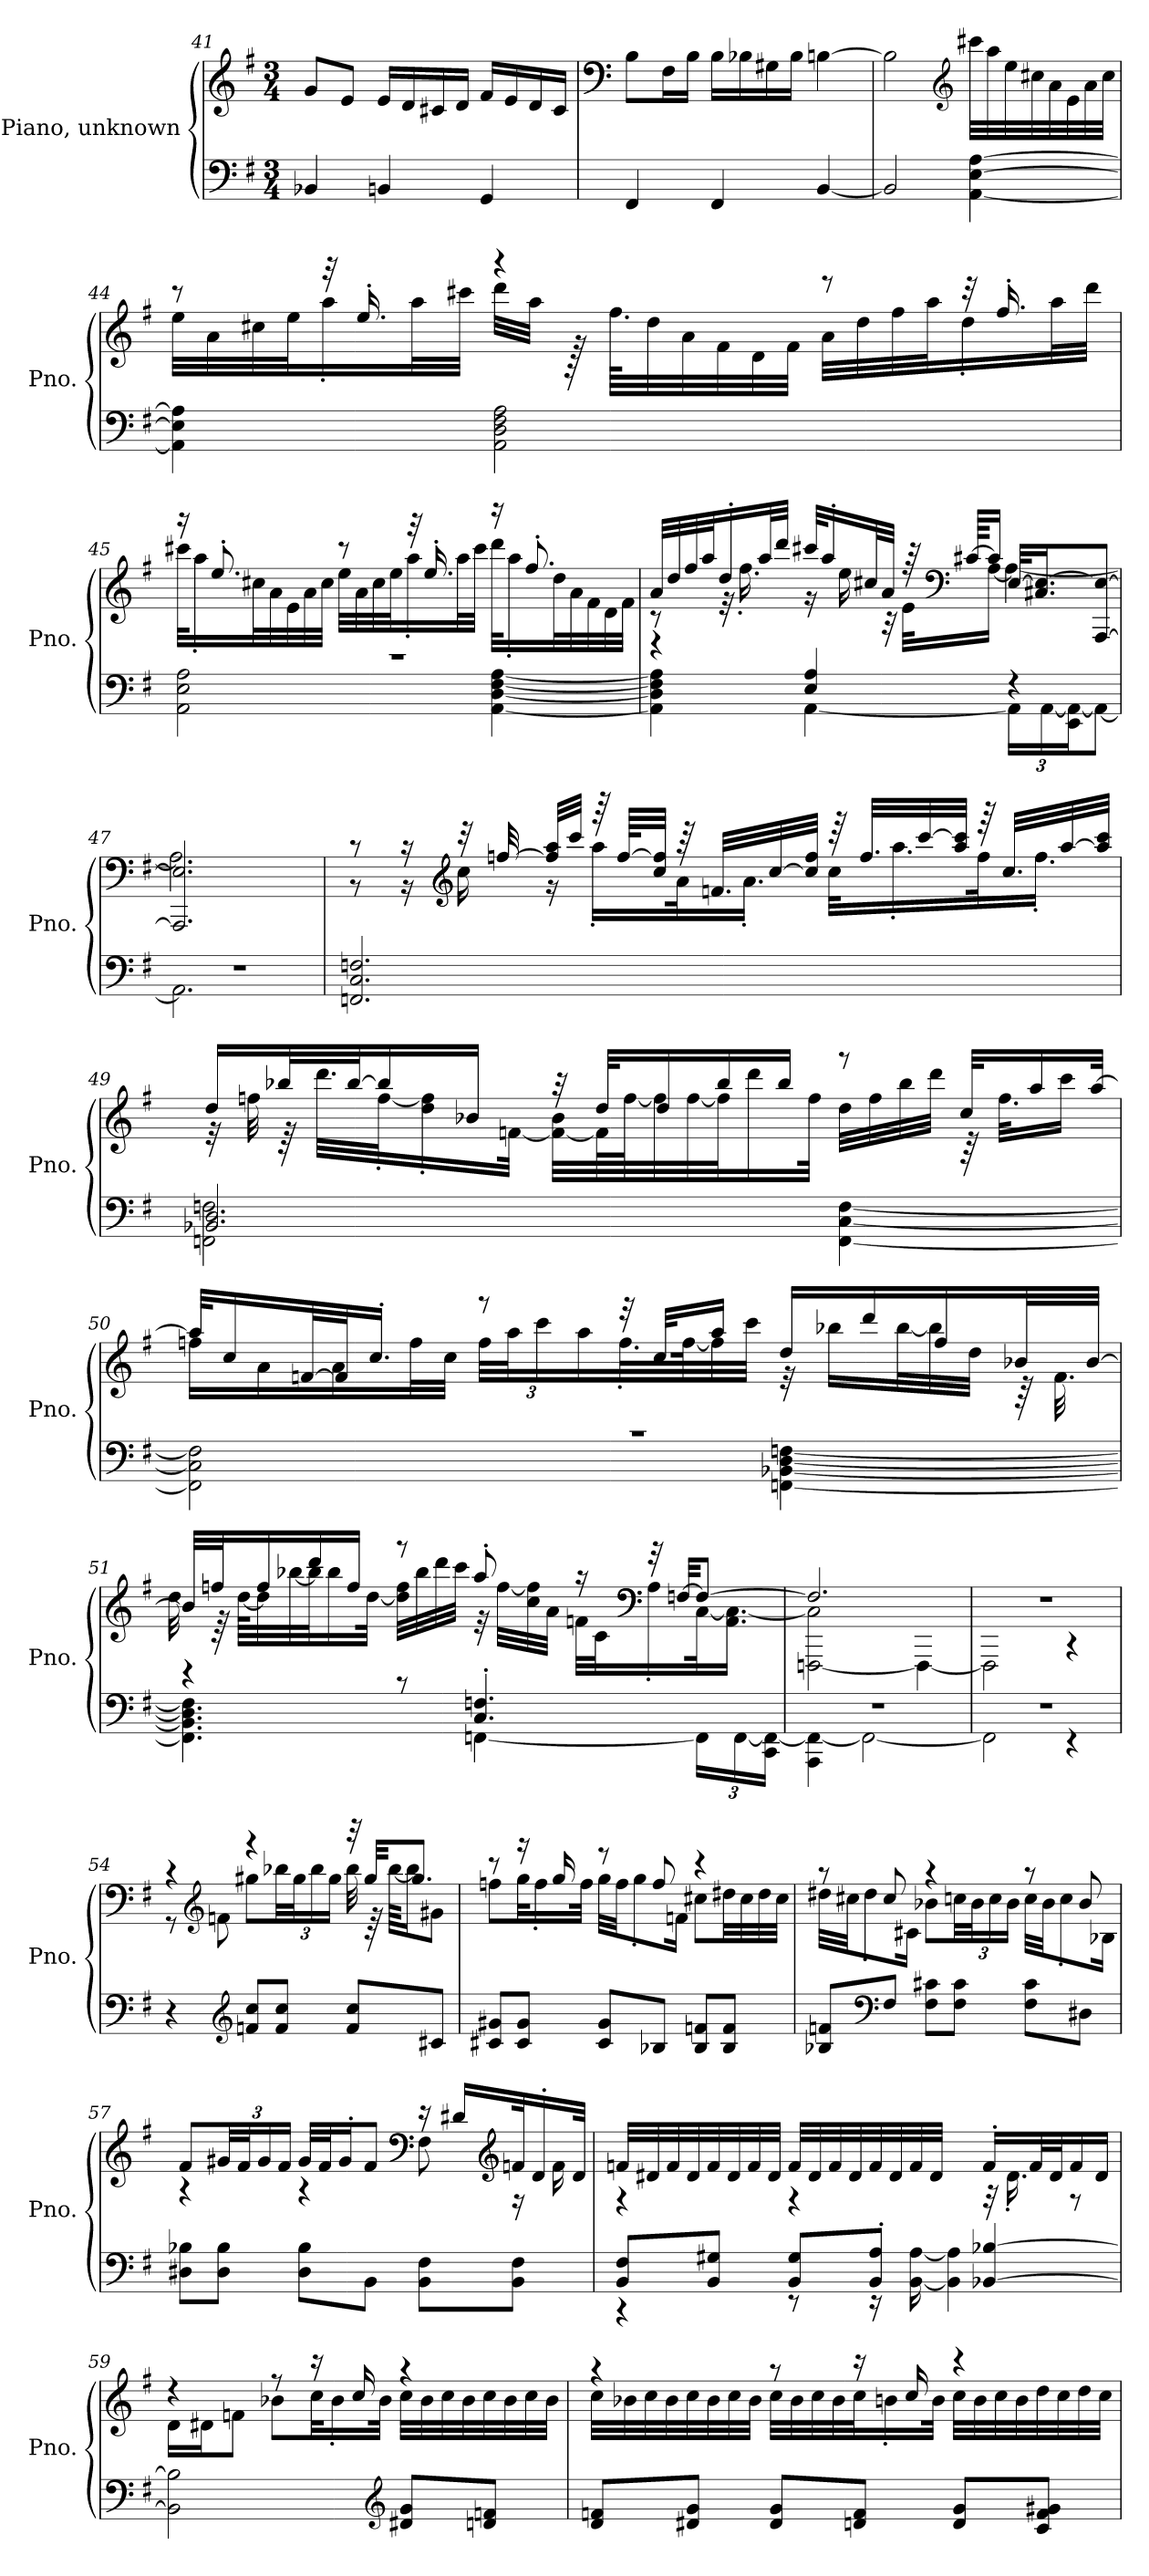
**kern	**kern
*part1	*part1
*staff2	*staff1
*I"Piano, unknown	*
*I'Pno.	*
*clefF4	*clefG2
*k[f#]	*k[f#]
*M3/4	*M3/4
=41	=41
4BB-X/	8g/L
.	8e/J
4BBn/	16e/LL
.	16d/
.	16c#X/
.	16d/JJ
4GG/	16f#/LL
.	16e/
.	16d/
.	16c#/JJ
=42	=42
*	*clefF4
4FF#/	8B\L
.	16F#\L
.	16B\JJ
4FF#/	16B\LL
.	16B-X\
.	16G#X\
.	16B-\JJ
[4BB/	[4Bn\
!!LO:LB:g=z
=43	=43
2BB/]	2B\]
*	*clefG2
[4AA\ [4E\ [4A\	32ccc#X\LLL
.	32aa\
.	32ee\
.	32cc#X\
.	32a\
.	32e\
.	32a\
.	32cc#\JJJ
=44	=44
*	*^
4AA\] 4E\] 4A\]	8r	32ee\LLL
.	.	32a\
.	.	32cc#X\
.	.	32ee\J
.	32r	16aa'\
.	16.ee'/	.
.	.	32aa\L
.	.	32ccc#X\JJJ
2AA\ 2D\ 2F#\ 2A\	4r	32ddd\LLL
.	.	32aa\JJJ
.	.	128r
.	.	64.ff#\KLLL
.	.	32dd\
.	.	32a\
.	.	32f#\
.	.	32d\
.	.	32f#\JJJ
.	8r	32a\LLL
.	.	32dd\
.	.	32ff#\
.	.	32aa\J
.	32r	16dd'\
.	16.ff#'/	.
.	.	32aa\L
.	.	32ddd\JJJ
!!LO:PB:g=z	!!
=45	=45	=45
*^	*	*
2.r	2AA\ 2E\ 2A\	16r	32ccc#X\KLL
.	.	.	16aa'\
.	.	8.ee'/	.
.	.	.	32cc#X\L
.	.	.	32a\
.	.	.	32e\
.	.	.	32a\
.	.	.	32cc#\JJJ
.	.	8r	32ee\LLL
.	.	.	32a\
.	.	.	32cc#\
.	.	.	32ee\J
.	.	32r	16aa'\
.	.	16.ee'/	.
.	.	.	32aa\L
.	.	.	32ccc#\JJJ
.	[4AA\ [4D\ [4F#\ [4A\	16r	32ddd\KLL
.	.	.	16aa'\
.	.	8.ff#'/	.
.	.	.	32dd\L
.	.	.	32a\
.	.	.	32f#\
.	.	.	32d\
.	.	.	32f#\JJJ
!!LO:LB:g=z	!!
=46	=46	=46	=46
4r	4AA\] 4D\] 4F#\] 4A\]	32a/LLL	8r
.	.	32dd/	.
.	.	32ff#/	.
.	.	32aa/J	.
.	.	16dd'/	32r
.	.	.	16.ff#'\
.	.	32aa/L	.
.	.	32ddd/JJJ	.
4E/ 4A/	[4AA\	32ccc#X/KLL	16r
.	.	16aa'/	.
.	.	.	16ee\
.	.	32cc#X/L	.
.	.	32a/JJJ	32r
.	.	64r	32e\KLL
*	*	*clefF4	*
.	.	[64c#X/KKLL	.
.	.	16c#/JJ]	[16A\JJ
*	*Xbrackettup	*	*
4r	24AA\LL]	[32E/KLL	4A\_
.	.	16.C#X/ 16.E/_J	.
.	[24AA\	.	.
.	24EE\ 24AA\_J	.	.
.	8AA\J_	[8AAA/ 8E/_J	.
=47	=47	=47	=47
2.r	2.AA\]	2.AAA/] 2.E/]	2.A\]
*v	*v	*	*
!!LO:LB:g=z	!!
=48	=48	=48
2.FFn/ 2.C/ 2.Fn/	8r	8r
.	16r	16r
*	*clefG2	*
.	32r	16cc\
.	[32ffn/	.
.	32ff/] 32aa/LLL	16r
.	32ccc/JJJ	.
.	64r	16aa'\LL
.	[64ff/KLLL	.
.	32cc/ 32ff/]JJJ	.
.	64r	32a\K
.	32.fn/LLL	.
.	.	16.a'\JJ
.	[32cc/	.
.	32cc/] 32ff/JJJ	.
.	64r	32cc\KLL
.	32.ff/LLL	.
.	.	16.aa'\
.	[32ccc/	.
.	32aa/ 32ccc/]JJJ	.
.	64r	32ff\K
.	32.cc/LLL	.
.	.	16.ff'\JJ
.	[32aa/	.
.	32aa/] 32ccc/JJJ	.
!!LO:LB:g=z	!!
=49	=49	=49
*^	*	*
2.BB-X/ 2.D/	2FFn\ 2Fn\	16dd/LL	32r
.	.	.	32ffn\
.	.	32bb-X/L	64r
.	.	.	32.ddd\LLL
.	.	[32bb-/J	.
.	.	16bb-/]	[32ff'\J
.	.	.	16dd\' 16ff\]'
.	.	16b-X/JJ	.
.	.	.	[32fn\JJk
.	.	32r	32f\_ 32b-\LLL
.	.	32dd/KLL	64f\L]
.	.	.	[64ff\J
.	.	16dd/	32ff\]
.	.	.	[32ff\
.	.	16bb-/	32ff\J]
.	.	.	16ddd\
.	.	16bb-/JJ	.
.	.	.	32ff\JJk
.	[4FF\ [4C\ [4F\	8r	32dd\LLL
.	.	.	32ff\
.	.	.	32bb-\
.	.	.	32ddd\JJJ
.	.	32cc/KLL	64r
.	.	.	32.ff\KLL
.	.	16aa/	.
.	.	.	16ccc\JJ
.	.	[32aa/JJk	.
!!LO:LB:g=z	!!
=50	=50	=50	=50
2.r	2FF\] 2C\] 2F\]	32aa/KLL]	16ffn\LL
.	.	16cc/	.
.	.	.	16a\
.	.	[32fn/L	.
.	.	32f/J]	16a\
.	.	16.cc'/JJ	.
.	.	.	32ff\L
.	.	.	32cc\JJJ
*	*	*	*Xbrackettup
.	.	8r	48ff\LLL
.	.	.	48aa\J
.	.	.	24ccc\
.	.	.	24aa\
.	.	32r	32.ff'\L
.	.	32cc/KLL	.
.	.	.	[64ff\K
.	.	16aa/JJ	32ff\]
.	.	.	32ccc\JJJ
.	[4FFn\ [4BB-X\ [4D\ [4Fn\	16dd/LL	32r
.	.	.	16bb-X\LL
.	.	16ddd/	.
.	.	.	[32bb-\L
.	.	16ff/	32bb-\]
.	.	.	32dd\JJJ
.	.	32b-X/L	64r
.	.	.	32.f\
.	.	[32b-/JJJ	.
!!LO:LB:g=z	!!
=51	=51	=51	=51
4r	4.FF\] 4.BB-\] 4.D\] 4.F\]	32b-/LLL]	32dd\
.	.	32ffn/J	64r
.	.	.	[64dd\KLLL
.	.	16ff/	32dd\]
.	.	.	[32bb-X\
.	.	16ddd/	32bb-\J]
.	.	.	16bb-\
.	.	16ff/JJ	.
.	.	.	[32dd\JJk
8r	.	8r	32dd\] 32ff\LLL
.	.	.	32bb-\
.	.	.	32ddd\
.	.	.	32ccc\JJJ
4.C/' 4.Fn/'	[4FFn\	8aa'/	32r
.	.	.	[32ff\LLL
.	.	.	32cc\ 32ff\]
.	.	.	32a\JJJ
.	.	16r	32fn\LLL
.	.	.	32c\J
*	*	*clefF4	*
.	.	32r	16A'\
.	.	[32Fn/KKL	.
.	24FF\LL]	8F/J_	[32C\K
.	.	.	16.AA\ 16.C\_JJ
.	[24FF\	.	.
.	24CC\ 24FF\_JJ	.	.
=52	=52	=52	=52
2.r	4AAA\ 4FF\_	2.F/]	[2FFFn\ 2C\]
.	2FF\_	.	.
.	.	.	4FFF\_
=53	=53	=53	=53
2.r	2FF\]	2.r	2FFF\]
.	4r	.	4r
*v	*v	*	*
!!LO:PB:g=z	!!
=54	=54	=54
4r	4r	8r
*	*clefG2	*
.	.	8fn\
*clefG2	*	*
8fn/ 8cc/L	4r	8gg#X\L
8f/ 8cc/J	.	48bb-X\LL
.	.	48gg#\J
.	.	24bb-\
.	.	24gg#\JJ
8f/ 8cc/L	32r	32bb-\
.	32gg#/KKL	64r
.	.	[64bb-\KKLL
.	8.gg#/J	16bb-\J]
8c#X/J	.	8g#X\J
=55	=55	=55
8c#X/ 8g#X/L	8r	8ffn\L
8c#/ 8g#/J	16r	32gg\KL
.	.	16ff'\
.	16gg/	.
.	.	32ff\JJk
8c#/ 8g#/L	8r	32gg\LLL
.	.	32ff\JJ
.	.	8gg'\
8B-X/J	8ff/	.
.	.	16fn\Jk
8B-/ 8fn/L	4r	8cc#X\L
8B-/ 8f/J	.	32dd#X\LL
.	.	32cc#\
.	.	32dd#\
.	.	32cc#\JJJ
!!LO:LB:g=z	!!
=56	=56	=56
8B-X/ 8fn/L	8r	32dd#X\LLL
.	.	32cc#X\JJ
.	.	8dd#'\
*clefF4	*	*
8F#/J	8cc#/	.
.	.	16c#X\Jk
8F#\ 8c#X\L	4r	8b-X\L
8F#\ 8c#\J	.	48ccn\LL
.	.	48b-\J
.	.	24cc\
.	.	24b-\JJ
8F#\ 8c#\L	8r	32cc\LLL
.	.	32b-\JJ
.	.	8cc'\
8D#X\J	8b-/	.
.	.	16B-X\Jk
=57	=57	=57
8D#X\ 8B-X\L	8f#/L	4r
8D#\ 8B-\J	48g#X/LL	.
.	48f#/J	.
.	24g#/	.
.	24f#/JJ	.
8D#\ 8B-\L	32g#/LLL	4r
.	32f#/J	.
.	16g#'/J	.
8BB\J	8f#/J	.
*	*clefF4	*
8BB\ 8F#\L	16r	8F#\
.	16d#X/LL	.
*	*clefG2	*
8BB\ 8F#\J	32fn/K	16r
.	16d#'/	.
.	.	16f\
.	32d#/JJk	.
!!LO:LB:g=z	!!
=58	=58	=58
*^	*	*
8BB/ 8F#/L	4r	32fn/LLL	4r
.	.	32d#X/	.
.	.	32f/	.
.	.	32d#/	.
8BB/ 8G#X/J	.	32f/	.
.	.	32d#/	.
.	.	32f/	.
.	.	32d#/JJJ	.
8BB/ 8G#/L	8r	32f/LLL	4r
.	.	32d#/	.
.	.	32f/	.
.	.	32d#/	.
8BB/' 8A/'J	16r	32f/	.
.	.	32d#/	.
.	[16BB\ [16A\	32f/	.
.	.	32d#/JJJ	.
[4BB-X/ [4B-X/	4BB\] 4A\]	16f'/LL	32r
.	.	.	16.d#'\
.	.	32f/L	.
.	.	32d#/J	.
.	.	16f/	8r
.	.	16d#/JJ	.
*v	*v	*	*
=59	=59	=59
2BB-\] 2B-\]	4r	16d\LL
.	.	16d#X\J
.	.	8fn\J
.	8r	8b-X\L
.	16r	32cc\KL
.	.	16b-'\
.	16cc/	.
.	.	32b-\JJk
*clefG2	*	*
8d#X/ 8g/L	4r	32cc\LLL
.	.	32b-\
.	.	32cc\
.	.	32b-\
8dn/ 8fn/J	.	32cc\
.	.	32b-\
.	.	32cc\
.	.	32b-\JJJ
!!LO:LB:g=z	!!
=60	=60	=60
8d/ 8fn/L	4r	32cc\LLL
.	.	32b-X\
.	.	32cc\
.	.	32b-\
8d#X/ 8g/J	.	32cc\
.	.	32b-\
.	.	32cc\
.	.	32b-\JJJ
8d#/ 8g/L	8r	32cc\LLL
.	.	32b-\
.	.	32cc\
.	.	32b-\
8dn/ 8f/J	16r	32cc\J
.	.	16bn'\
.	16cc/	.
.	.	32b\JJk
8d/ 8g/L	4r	32cc\LLL
.	.	32b\
.	.	32cc\
.	.	32b\
8c/ 8f/ 8g#X/J	.	32dd\
.	.	32cc\
.	.	32dd\
.	.	32cc\JJJ
*	*v	*v
=	=
*-	*-
